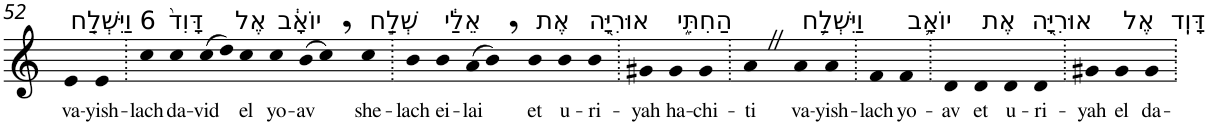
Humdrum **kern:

**kern	**text
*part1	*part1
*staff1	*staff1
*I"Piano	*
*I'Pno	*
!!LO:PB:g=z
*clefG2	*
*k[]	*
=52	=52
!LO:TX:a:t=6 וַיִּשְׁלַ֤ח	!
!	!LO:LY:b
4e	va-
!	!LO:LY:b
4e	-yish-
=53.	=53.
!	!LO:LY:b
4cc	-lach
!LO:TX:a:t=דָּוִד֙	!
!	!LO:LY:b
4cc	da-
!	!LO:LY:b
(>8cc	-vid
8dd)	.
!LO:TX:a:t=אֶל	!
!	!LO:LY:b
4cc	el
!LO:TX:a:t=יוֹאָ֔ב	!
!	!LO:LY:b
4cc	yo-
!	!LO:LY:b
(>8b	-av
8cc,)	.
!LO:TX:a:t=שְׁלַ֣ח	!
!	!LO:LY:b
4cc	she-
=54.	=54.
!	!LO:LY:b
4b	-lach
!LO:TX:a:t=אֵלַ֔י	!
!	!LO:LY:b
4b	ei-
!	!LO:LY:b
(>8a	-lai
8b,)	.
!LO:TX:a:t=אֶת	!
!	!LO:LY:b
4b	et
!LO:TX:a:t=אוּרִיָּ֖ה	!
!	!LO:LY:b
4b	u-
!	!LO:LY:b
4b	-ri-
=55.	=55.
!	!LO:LY:b
4g#X	-yah
!LO:TX:a:t=הַחִתִּ֑י	!
!	!LO:LY:b
4g#	ha-
!	!LO:LY:b
4g#	-chi-
=56.	=56.
!	!LO:LY:b
4aZ	-ti
!LO:TX:a:t=וַיִּשְׁלַ֥ח	!
!	!LO:LY:b
4a	va-
!	!LO:LY:b
4a	-yish-
=57.	=57.
!	!LO:LY:b
4f	-lach
!LO:TX:a:t=יוֹאָ֛ב	!
!	!LO:LY:b
4f	yo-
=58.	=58.
!	!LO:LY:b
4d	-av
!LO:TX:a:t=אֶת	!
!	!LO:LY:b
4d	et
!LO:TX:a:t=אוּרִיָּ֖ה	!
!	!LO:LY:b
4d	u-
!	!LO:LY:b
4d	-ri-
=59.	=59.
!	!LO:LY:b
4g#X	-yah
!LO:TX:a:t=אֶל	!
!	!LO:LY:b
4g#	el
!LO:TX:a:t=דָּוִֽד	!
!	!LO:LY:b
4g#	da-
=.	=.
*-	*-
